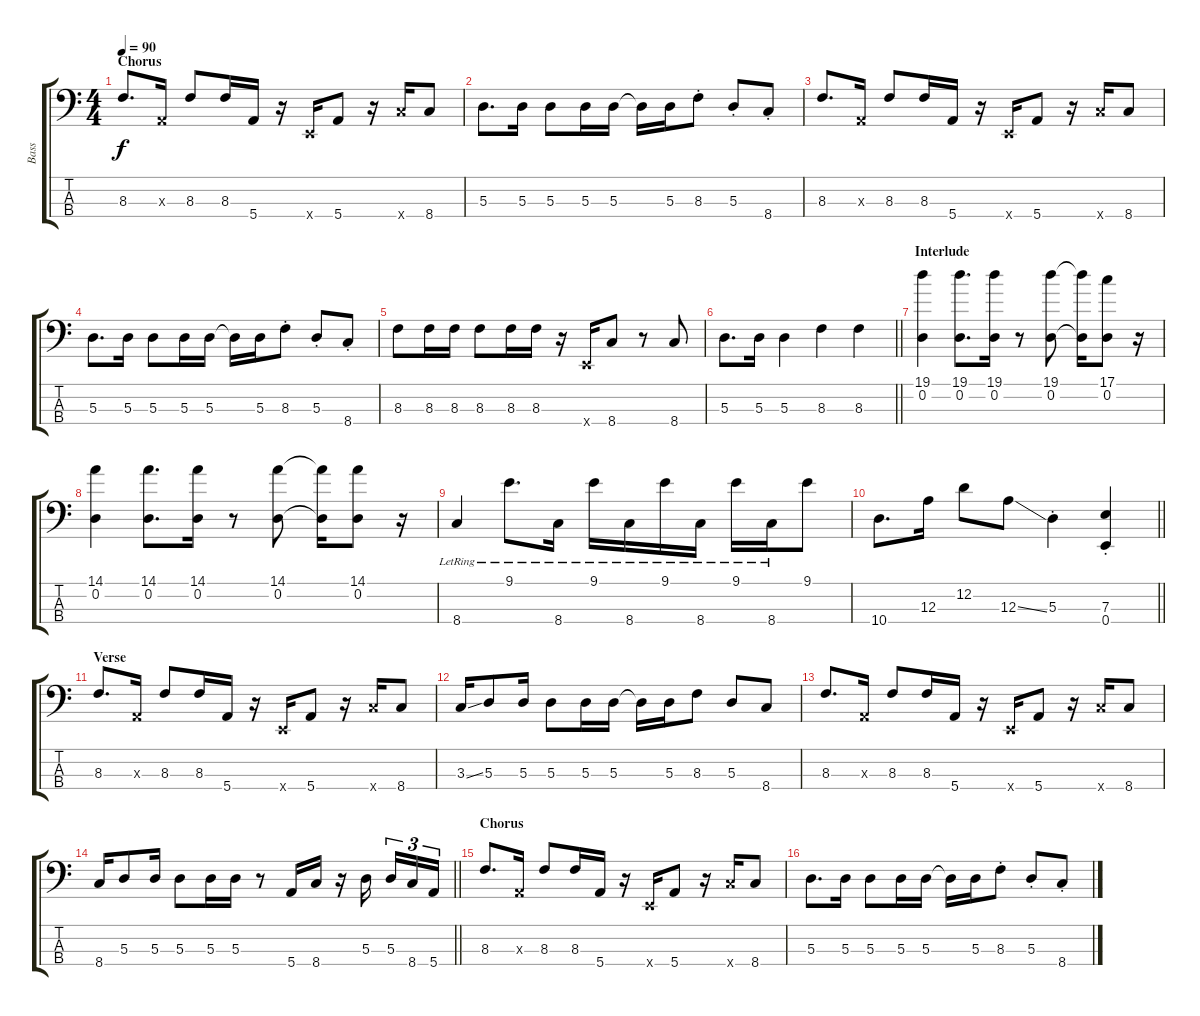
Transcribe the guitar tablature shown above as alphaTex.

\track ("Bass" "Bass") {instrument electricbassfinger}
\staff {score tabs}
\tuning (G2 D2 A1 E1) {hide}
\ts (4 4)
\section ("" "Chorus")
\tempo 90
\clef f4
\ks c
8.3.8{d dy f} 0.3{x}.16 8.3.8 8.3.16 5.4.16 r.16 0.4{x}.16 5.4.8 r.16 8.4{x}.16 8.4.8 |
5.3.8{d} 5.3.16 5.3.8 5.3.16 5.3.16 5.3{t}.16 5.3.16 8.3{st}.8 5.3{st}.8 8.4{st}.8 |
8.3.8{d} 0.3{x}.16 8.3.8 8.3.16 5.4.16 r.16 0.4{x}.16 5.4.8 r.16 8.4{x}.16 8.4.8 |
5.3.8{d} 5.3.16 5.3.8 5.3.16 5.3.16 5.3{t}.16 5.3.16 8.3{st}.8 5.3{st}.8 8.4{st}.8 |
8.3.8 8.3.16 8.3.16 8.3.8 8.3.16 8.3.16 r.16 0.4{x}.16 8.4.8 r.8 8.4.8 |
\barLineRight lightlight
5.3.8{d} 5.3.16 5.3.4 8.3.4 8.3.4 |
\section ("" "Interlude")
(19.1 0.2).4 (19.1 0.2).8{d} (19.1 0.2).16 r.8 (19.1 0.2).8 (19.1{t} 0.2{t}).16 (17.1 0.2).8 r.16 |
(14.1 0.2).4 (14.1 0.2).8{d} (14.1 0.2).16 r.8 (14.1 0.2).8 (14.1{t} 0.2{t}).16 (14.1 0.2).8 r.16 |
8.4{lr}.4 9.1{lr}.8{d} 8.4{lr}.16 9.1{lr}.16 8.4{lr}.16 9.1{lr}.16 8.4{lr}.16 9.1{lr}.16 8.4{lr}.16 9.1.8 |
\barLineRight lightlight
10.4.8{d} 12.3.16 12.2.8 12.3{ss}.8 5.3{st}.4 (7.3{st} 0.4).4 |
\section ("" "Verse")
8.3.8{d} 0.3{x}.16 8.3.8 8.3.16 5.4.16 r.16 0.4{x}.16 5.4.8 r.16 8.4{x}.16 8.4.8 |
3.3{ss}.16 5.3.8 5.3.16 5.3.8 5.3.16 5.3.16 5.3{t}.16 5.3.16 8.3.8 5.3.8 8.4.8 |
8.3.8{d} 0.3{x}.16 8.3.8 8.3.16 5.4.16 r.16 0.4{x}.16 5.4.8 r.16 8.4{x}.16 8.4.8 |
\barLineRight lightlight
8.4.16 5.3.8 5.3.16 5.3.8 5.3.16 5.3.16 r.8 5.4.16 8.4.16 r.16 5.3.16{beam splitsecondary} 5.3.16{tu (3 2)} 8.4.16{tu (3 2)} 5.4.16{tu (3 2)} |
\section ("" "Chorus")
8.3.8{d} 0.3{x}.16 8.3.8 8.3.16 5.4.16 r.16 0.4{x}.16 5.4.8 r.16 8.4{x}.16 8.4.8 |
5.3.8{d} 5.3.16 5.3.8 5.3.16 5.3.16 5.3{t}.16 5.3.16 8.3{st}.8 5.3{st}.8 8.4{st}.8
